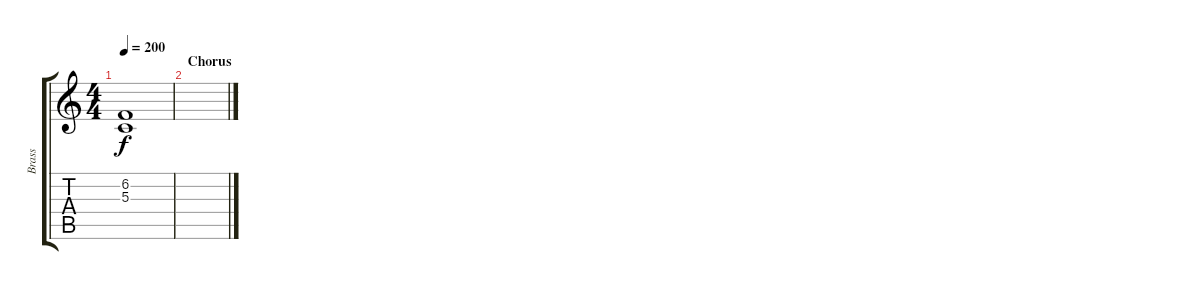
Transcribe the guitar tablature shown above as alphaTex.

\track ("Brass" "Brass") {instrument trumpet}
\staff {score tabs}
\tuning (E4 B3 G3 D3 A2 E2) {hide}
\ts (4 4)
\tempo 200
\clef g2
\ks c
(6.2{t} 5.3{t}).1{dy f} |
\section ("" "Chorus")
